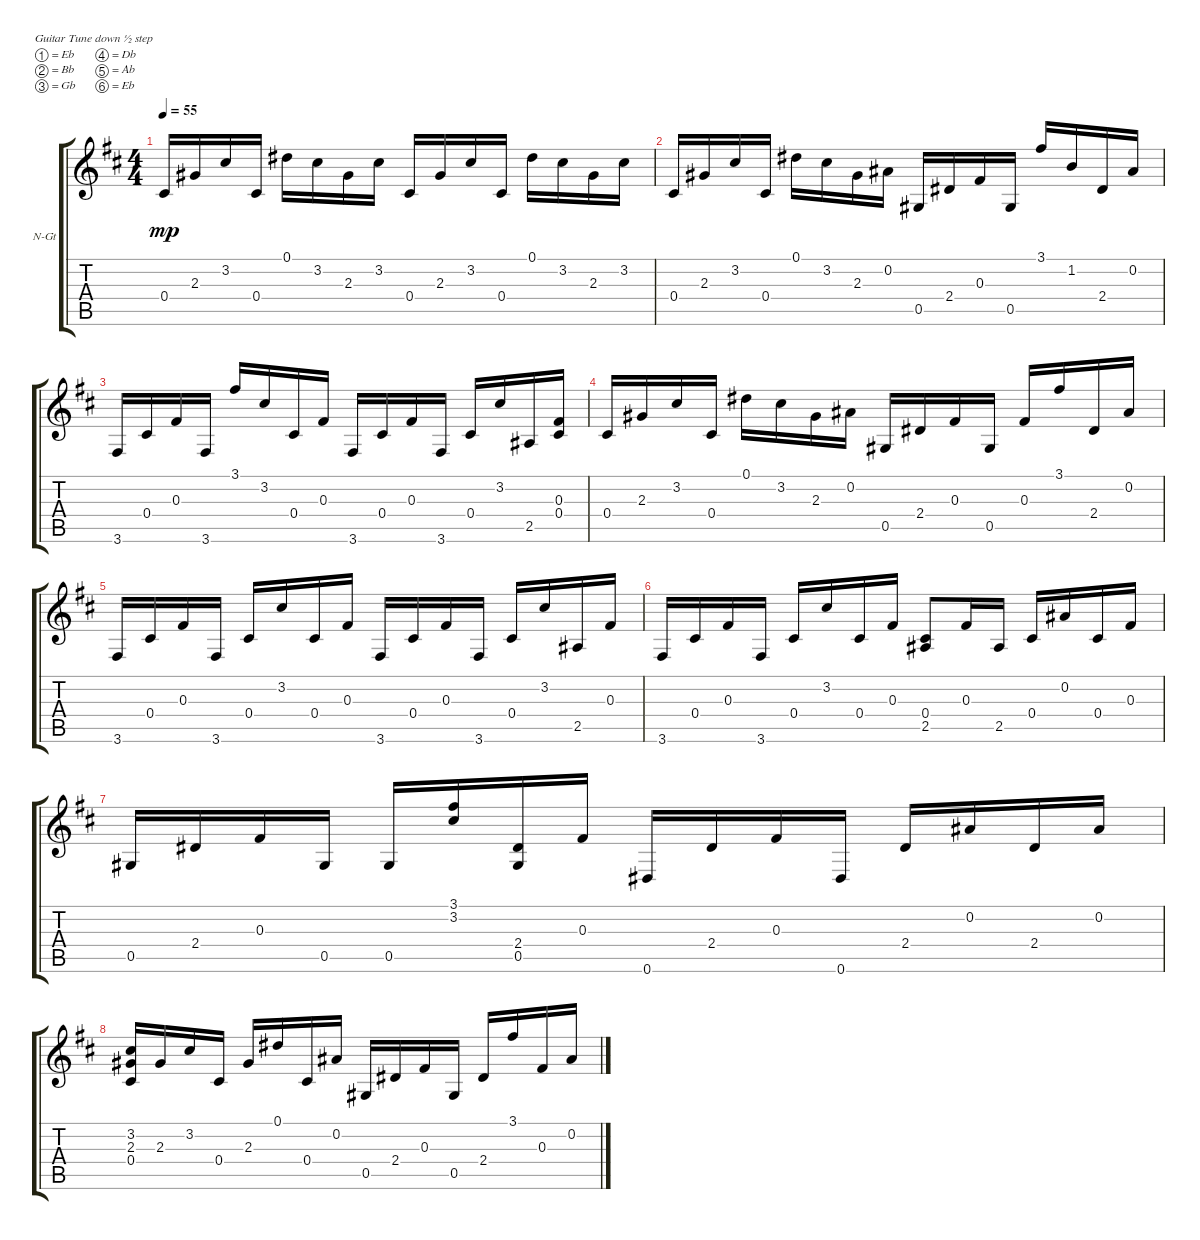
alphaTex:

\defaultSystemsLayout 4
\bracketExtendMode groupsimilarinstruments
\firstSystemTrackNameOrientation horizontal
\otherSystemsTrackNameOrientation horizontal
\track ("Nylon Guitar" "N-Gt") {instrument acousticguitarnylon}
\staff {score tabs}
\tuning (Eb4 Bb3 Gb3 Db3 Ab2 Eb2)
\ts (4 4)
\tempo 55
\clef g2
\ks d
0.4.16{dy mp instrument acousticguitarnylon} 2.3.16 3.2.16 0.4.16 0.1.16 3.2.16 2.3.16 3.2.16 0.4.16 2.3.16 3.2.16 0.4.16 0.1.16 3.2.16 2.3.16 3.2.16 |
0.4.16 2.3.16 3.2.16 0.4.16 0.1.16 3.2.16 2.3.16 0.2.16 0.5.16 2.4.16 0.3.16 0.5.16 3.1.16 1.2.16 2.4.16 0.2.16 |
3.6.16 0.4.16 0.3.16 3.6.16 3.1.16 3.2.16 0.4.16 0.3.16 3.6.16 0.4.16 0.3.16 3.6.16 0.4.16 3.2.16 2.5.16 (0.4 0.3).16 |
0.4.16 2.3.16 3.2.16 0.4.16 0.1.16 3.2.16 2.3.16 0.2.16 0.5.16 2.4.16 0.3.16 0.5.16 0.3.16 3.1.16 2.4.16 0.2.16 |
3.6.16 0.4.16 0.3.16 3.6.16 0.4.16 3.2.16 0.4.16 0.3.16 3.6.16 0.4.16 0.3.16 3.6.16 0.4.16 3.2.16 2.5.16 0.3.16 |
3.6.16 0.4.16 0.3.16 3.6.16 0.4.16 3.2.16 0.4.16 0.3.16 (2.5 0.4).8 0.3.16 2.5.16 0.4.16 0.2.16 0.4.16 0.3.16 |
0.5.16 2.4.16 0.3.16 0.5.16 0.5.16 (3.2 3.1).16 (0.5 2.4).16 0.3.16 0.6.16 2.4.16 0.3.16 0.6.16 2.4.16 0.2.16 2.4.16 0.2.16 |
(3.2 2.3 0.4).16 2.3.16 3.2.16 0.4.16 2.3.16 0.1.16 0.4.16 0.2.16 0.5.16 2.4.16 0.3.16 0.5.16 2.4.16 3.1.16 0.3.16 0.2.16
